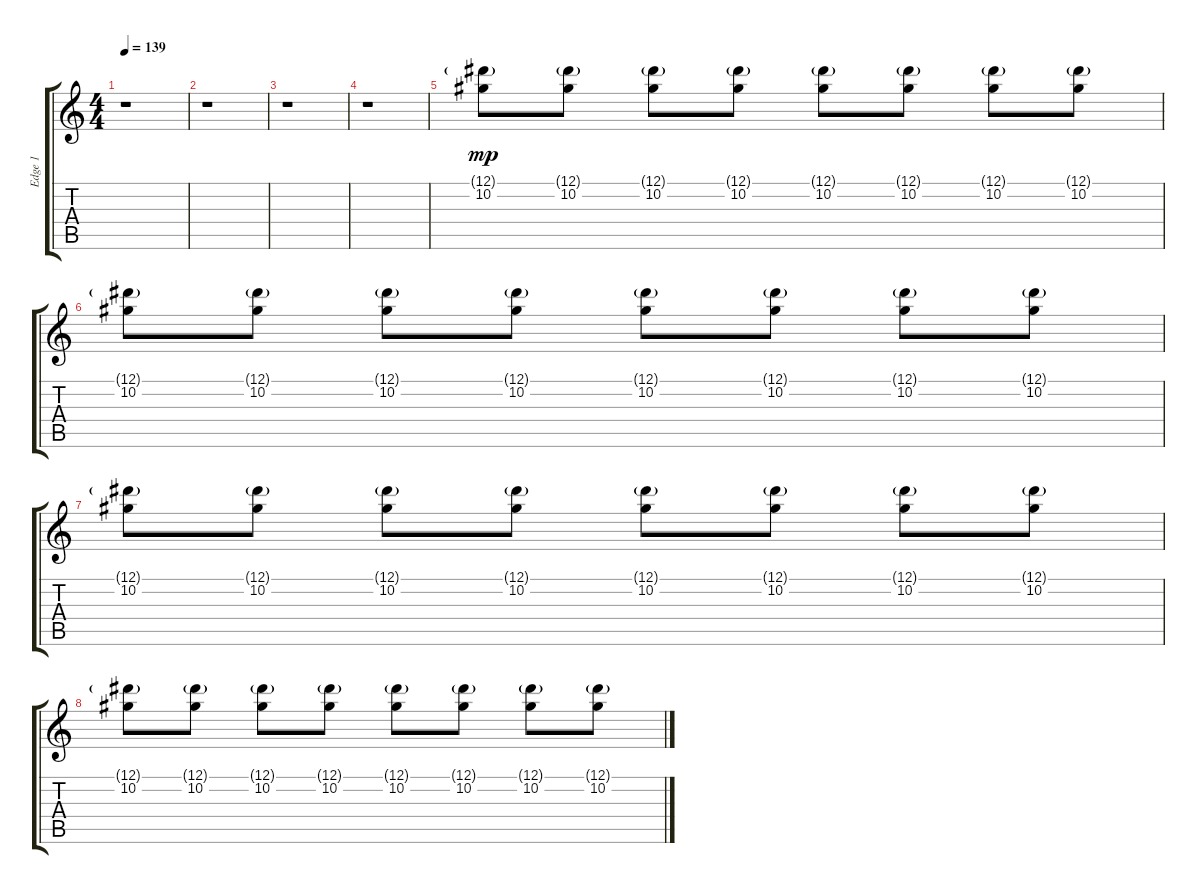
\track ("Edge 1" "Edge 1") {instrument overdrivenguitar}
\staff {score tabs}
\tuning (Eb4 Bb3 Gb3 Db3 Ab2 Eb2) {hide}
\ts (4 4)
\tempo 139
\clef g2
\ks c
r.1{dy mp} |
r.1 |
r.1 |
r.1 |
(12.1{g} 10.2).8 (12.1{g} 10.2).8 (12.1{g} 10.2).8 (12.1{g} 10.2).8 (12.1{g} 10.2).8 (12.1{g} 10.2).8 (12.1{g} 10.2).8 (12.1{g} 10.2).8 |
(12.1{g} 10.2).8 (12.1{g} 10.2).8 (12.1{g} 10.2).8 (12.1{g} 10.2).8 (12.1{g} 10.2).8 (12.1{g} 10.2).8 (12.1{g} 10.2).8 (12.1{g} 10.2).8 |
(12.1{g} 10.2).8 (12.1{g} 10.2).8 (12.1{g} 10.2).8 (12.1{g} 10.2).8 (12.1{g} 10.2).8 (12.1{g} 10.2).8 (12.1{g} 10.2).8 (12.1{g} 10.2).8 |
(12.1{g} 10.2).8 (12.1{g} 10.2).8 (12.1{g} 10.2).8 (12.1{g} 10.2).8 (12.1{g} 10.2).8 (12.1{g} 10.2).8 (12.1{g} 10.2).8 (12.1{g} 10.2).8
